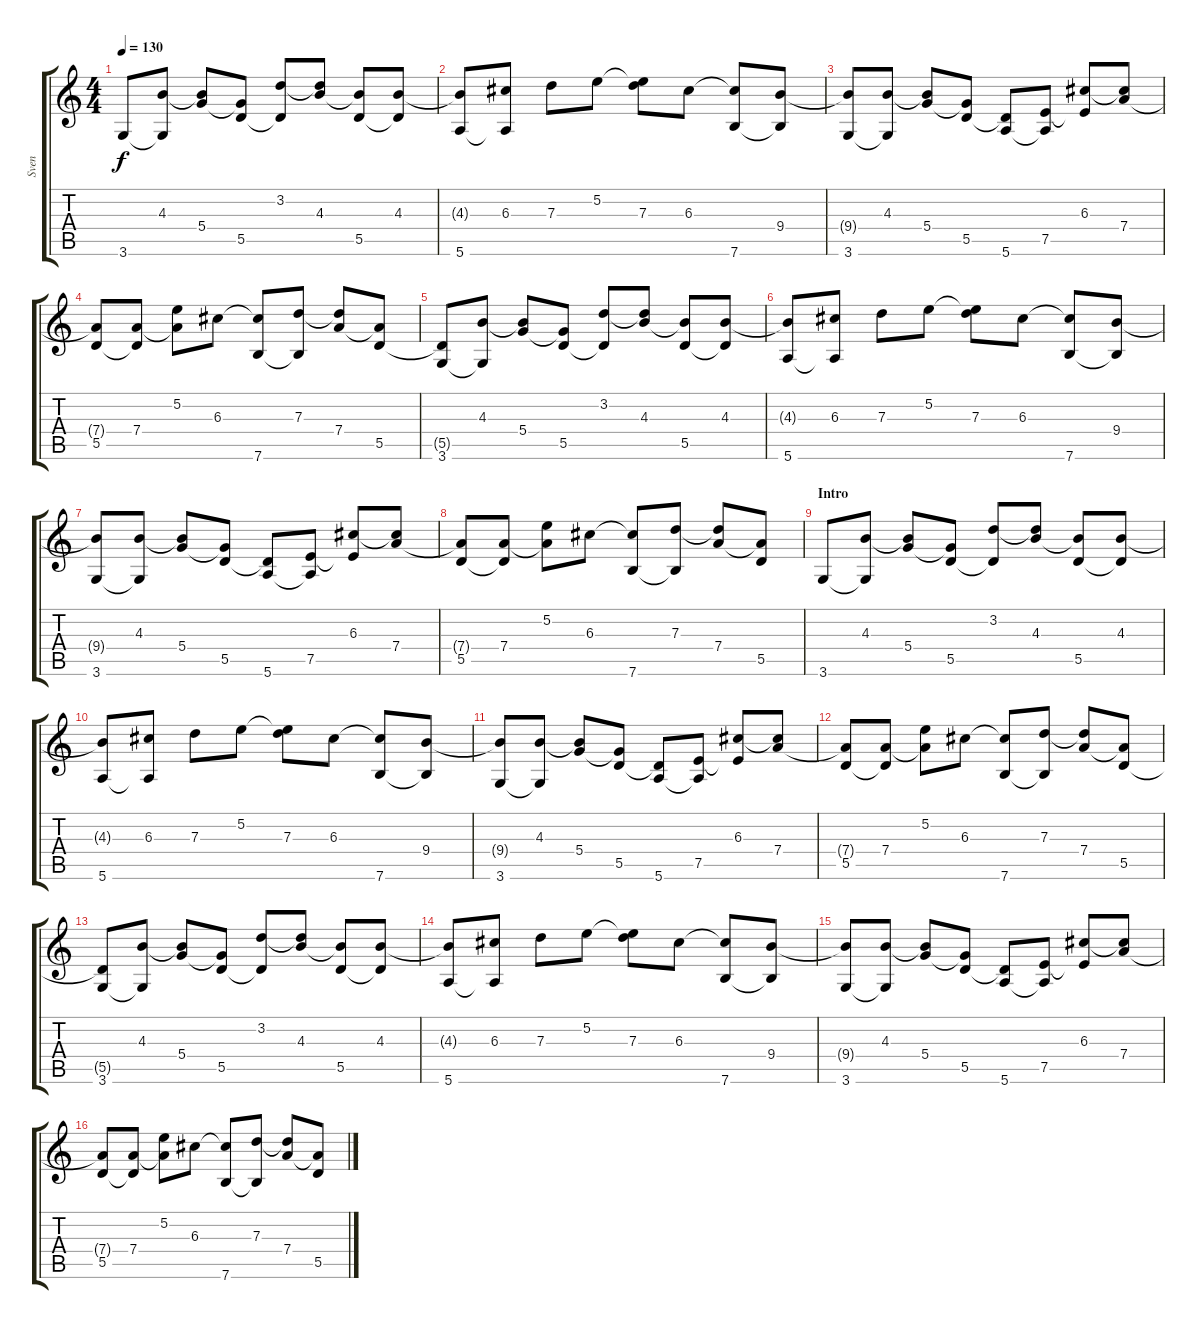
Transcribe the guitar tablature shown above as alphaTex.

\track ("Sven" "Sven") {instrument acousticguitarsteel}
\staff {score tabs}
\tuning (E4 B3 G3 D3 A2 E2) {hide}
\ts (4 4)
\tempo 130
\clef g2
\ks c
3.6.8{dy f instrument acousticguitarsteel} (4.3 3.6{t}).8 (4.3{t} 5.4).8 (5.4{t} 5.5).8 (3.2 5.5{t}).8 (3.2{t} 4.3).8 (4.3{t} 5.5).8 (4.3 5.5{t}).8 |
(4.3{t} 5.6).8 (6.3 5.6{t}).8 7.3.8 5.2.8 (5.2{t} 7.3).8 6.3.8 (6.3{t} 7.6).8 (9.4 7.6{t}).8 |
(9.4{t} 3.6).8 (4.3 3.6{t}).8 (4.3{t} 5.4).8 (5.4{t} 5.5).8 (5.5{t} 5.6).8 (7.5 5.6{t}).8 (6.3 7.5{t}).8 (6.3{t} 7.4).8 |
(7.4{t} 5.5).8 (7.4 5.5{t}).8 (5.2 7.4{t}).8 6.3.8 (6.3{t} 7.6).8 (7.3 7.6{t}).8 (7.3{t} 7.4).8 (7.4{t} 5.5).8 |
(5.5{t} 3.6).8 (4.3 3.6{t}).8 (4.3{t} 5.4).8 (5.4{t} 5.5).8 (3.2 5.5{t}).8 (3.2{t} 4.3).8 (4.3{t} 5.5).8 (4.3 5.5{t}).8 |
(4.3{t} 5.6).8 (6.3 5.6{t}).8 7.3.8 5.2.8 (5.2{t} 7.3).8 6.3.8 (6.3{t} 7.6).8 (9.4 7.6{t}).8 |
(9.4{t} 3.6).8 (4.3 3.6{t}).8 (4.3{t} 5.4).8 (5.4{t} 5.5).8 (5.5{t} 5.6).8 (7.5 5.6{t}).8 (6.3 7.5{t}).8 (6.3{t} 7.4).8 |
(7.4{t} 5.5).8 (7.4 5.5{t}).8 (5.2 7.4{t}).8 6.3.8 (6.3{t} 7.6).8 (7.3 7.6{t}).8 (7.3{t} 7.4).8 (7.4{t} 5.5).8 |
\section ("" "Intro")
3.6.8 (4.3 3.6{t}).8 (4.3{t} 5.4).8 (5.4{t} 5.5).8 (3.2 5.5{t}).8 (3.2{t} 4.3).8 (4.3{t} 5.5).8 (4.3 5.5{t}).8 |
(4.3{t} 5.6).8 (6.3 5.6{t}).8 7.3.8 5.2.8 (5.2{t} 7.3).8 6.3.8 (6.3{t} 7.6).8 (9.4 7.6{t}).8 |
(9.4{t} 3.6).8 (4.3 3.6{t}).8 (4.3{t} 5.4).8 (5.4{t} 5.5).8 (5.5{t} 5.6).8 (7.5 5.6{t}).8 (6.3 7.5{t}).8 (6.3{t} 7.4).8 |
(7.4{t} 5.5).8 (7.4 5.5{t}).8 (5.2 7.4{t}).8 6.3.8 (6.3{t} 7.6).8 (7.3 7.6{t}).8 (7.3{t} 7.4).8 (7.4{t} 5.5).8 |
(5.5{t} 3.6).8 (4.3 3.6{t}).8 (4.3{t} 5.4).8 (5.4{t} 5.5).8 (3.2 5.5{t}).8 (3.2{t} 4.3).8 (4.3{t} 5.5).8 (4.3 5.5{t}).8 |
(4.3{t} 5.6).8 (6.3 5.6{t}).8 7.3.8 5.2.8 (5.2{t} 7.3).8 6.3.8 (6.3{t} 7.6).8 (9.4 7.6{t}).8 |
(9.4{t} 3.6).8 (4.3 3.6{t}).8 (4.3{t} 5.4).8 (5.4{t} 5.5).8 (5.5{t} 5.6).8 (7.5 5.6{t}).8 (6.3 7.5{t}).8 (6.3{t} 7.4).8 |
(7.4{t} 5.5).8 (7.4 5.5{t}).8 (5.2 7.4{t}).8 6.3.8 (6.3{t} 7.6).8 (7.3 7.6{t}).8 (7.3{t} 7.4).8 (7.4{t} 5.5).8
